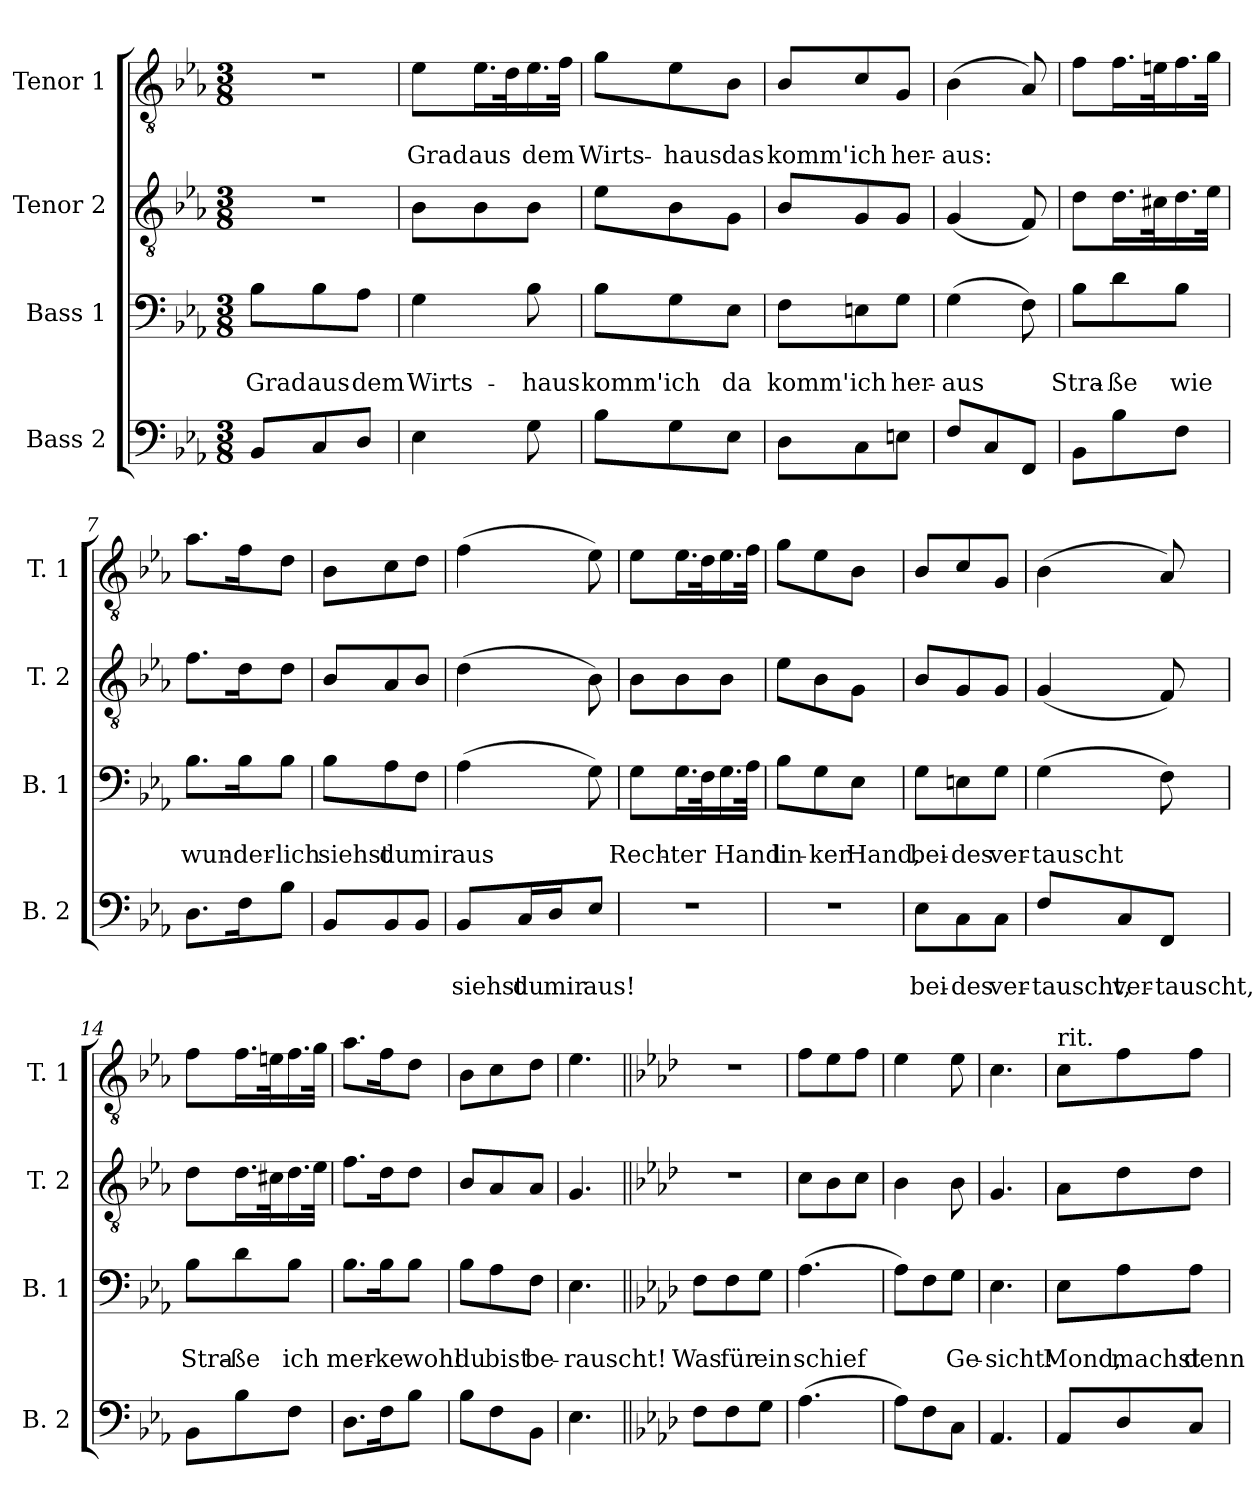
**kern	**text	**text	**kern	**text	**text	**kern	**kern	**text	**text
*part4	*part4	*part4	*part3	*part3	*part3	*part2	*part1	*part1	*part1
*staff4	*staff4	*staff4	*staff3	*staff3	*staff3	*staff2	*staff1	*staff1	*staff1
*I"Bass 2	*	*	*I"Bass 1	*	*	*I"Tenor 2	*I"Tenor 1	*	*
*I'B. 2	*	*	*I'B. 1	*	*	*I'T. 2	*I'T. 1	*	*
*clefF4	*	*	*clefF4	*	*	*clefGv2	*clefGv2	*	*
*k[b-e-a-]	*	*	*k[b-e-a-]	*	*	*k[b-e-a-]	*k[b-e-a-]	*	*
*M3/8	*	*	*M3/8	*	*	*M3/8	*M3/8	*	*
*MM80	*	*	*MM80	*	*	*MM80	*MM80	*	*
=1	=1	=1	=1	=1	=1	=1	=1	=1	=1
!	!	!	!	!	!LO:LY:b	!	!	!	!
8BB-/L	.	.	8B-\L	.	Grad	4.r	4.r	.	.
!	!	!	!	!	!LO:LY:b	!	!	!	!
8C/	.	.	8B-\	.	aus	.	.	.	.
!	!	!	!	!	!LO:LY:b	!	!	!	!
8D/J	.	.	8A-\J	.	dem	.	.	.	.
=2	=2	=2	=2	=2	=2	=2	=2	=2	=2
!	!	!	!	!	!LO:LY:b	!	!	!	!LO:LY:b
4E-\	.	.	4G\	.	Wirts-	8B-\L	8e-\L	.	Grad
!	!	!	!	!	!	!	!	!	!LO:LY:b
.	.	.	.	.	.	8B-\	16.e-\L	.	aus
.	.	.	.	.	.	.	32d\K	.	.
!	!	!	!	!	!LO:LY:b	!	!	!	!LO:LY:b
8G\	.	.	8B-\	.	-haus	8B-\J	16.e-\	.	dem
.	.	.	.	.	.	.	32f\JJk	.	.
=3	=3	=3	=3	=3	=3	=3	=3	=3	=3
!	!	!	!	!	!LO:LY:b	!	!	!	!LO:LY:b
8B-\L	.	.	8B-\L	.	komm'	8e-\L	8g\L	.	Wirts-
!	!	!	!	!	!LO:LY:b	!	!	!	!LO:LY:b
8G\	.	.	8G\	.	ich	8B-\	8e-\	.	-haus
!	!	!	!	!	!LO:LY:b	!	!	!	!LO:LY:b
8E-\J	.	.	8E-\J	.	da	8G\J	8B-\J	.	das
=4	=4	=4	=4	=4	=4	=4	=4	=4	=4
!	!	!	!	!	!LO:LY:b	!	!	!	!LO:LY:b
8D\L	.	.	8F\L	.	komm'	8B-/L	8B-/L	.	komm'
!	!	!	!	!	!LO:LY:b	!	!	!	!LO:LY:b
8C\	.	.	8En\	.	ich	8G/	8c/	.	ich
!	!	!	!	!	!LO:LY:b	!	!	!	!LO:LY:b
8En\J	.	.	8G\J	.	her-	8G/J	8G/J	.	her-
=5	=5	=5	=5	=5	=5	=5	=5	=5	=5
!	!	!	!	!	!LO:LY:b	!	!	!	!LO:LY:b
8F/L	.	.	(>4G\	.	-aus	(<4G/	(>4B-\	.	-aus:
8C/	.	.	.	.	.	.	.	.	.
8FF/J	.	.	8F\)	.	.	8F/)	8A-/)	.	.
!!LO:LB:g=z
=6	=6	=6	=6	=6	=6	=6	=6	=6	=6
!	!	!	!	!	!LO:LY:b	!	!	!	!
8BB-\L	.	.	8B-\L	.	Stra-	8d\L	8f\L	.	.
!	!	!	!	!	!LO:LY:b	!	!	!	!
8B-\	.	.	8d\	.	-ße	16.d\L	16.f\L	.	.
.	.	.	.	.	.	32c#X\K	32en\K	.	.
!	!	!	!	!	!LO:LY:b	!	!	!	!
8F\J	.	.	8B-\J	.	wie	16.d\	16.f\	.	.
.	.	.	.	.	.	32e-\JJk	32g\JJk	.	.
=7	=7	=7	=7	=7	=7	=7	=7	=7	=7
!	!	!	!	!	!LO:LY:b	!	!	!	!
8.D\L	.	.	8.B-\L	.	wun-	8.f\L	8.a-\L	.	.
!	!	!	!	!	!LO:LY:b	!	!	!	!
16F\K	.	.	16B-\K	.	-der-	16d\K	16f\K	.	.
!	!	!	!	!	!LO:LY:b	!	!	!	!
8B-\J	.	.	8B-\J	.	-lich	8d\J	8d\J	.	.
=8	=8	=8	=8	=8	=8	=8	=8	=8	=8
!	!	!	!	!	!LO:LY:b	!	!	!	!
8BB-/L	.	.	8B-\L	.	siehst	8B-/L	8B-\L	.	.
!	!	!	!	!	!LO:LY:b	!	!	!	!
8BB-/	.	.	8A-\	.	du	8A-/	8c\	.	.
!	!	!	!	!	!LO:LY:b	!	!	!	!
8BB-/J	.	.	8F\J	.	mir	8B-/J	8d\J	.	.
=9	=9	=9	=9	=9	=9	=9	=9	=9	=9
!	!	!LO:LY:b	!	!	!LO:LY:b	!	!	!	!
8BB-/L	.	siehst	(>4A-\	.	aus	(>4d\	(>4f\	.	.
!	!	!LO:LY:b	!	!	!	!	!	!	!
16C/L	.	du	.	.	.	.	.	.	.
!	!	!LO:LY:b	!	!	!	!	!	!	!
16D/J	.	mir	.	.	.	.	.	.	.
!	!	!LO:LY:b	!	!	!	!	!	!	!
8E-/J	.	aus!	8G\)	.	.	8B-\)	8e-\)	.	.
=10	=10	=10	=10	=10	=10	=10	=10	=10	=10
!	!	!	!	!	!LO:LY:b	!	!	!	!
4.r	.	.	8G\L	.	Rech-	8B-\L	8e-\L	.	.
!	!	!	!	!	!LO:LY:b	!	!	!	!
.	.	.	16.G\L	.	-ter	8B-\	16.e-\L	.	.
.	.	.	32F\K	.	.	.	32d\K	.	.
!	!	!	!	!	!LO:LY:b	!	!	!	!
.	.	.	16.G\	.	Hand	8B-\J	16.e-\	.	.
.	.	.	32A-\JJk	.	.	.	32f\JJk	.	.
!!LO:LB:g=z
=11	=11	=11	=11	=11	=11	=11	=11	=11	=11
!	!	!	!	!	!LO:LY:b	!	!	!	!
4.r	.	.	8B-\L	.	lin-	8e-\L	8g\L	.	.
!	!	!	!	!	!LO:LY:b	!	!	!	!
.	.	.	8G\	.	-ker	8B-\	8e-\	.	.
!	!	!	!	!	!LO:LY:b	!	!	!	!
.	.	.	8E-\J	.	Hand,	8G\J	8B-\J	.	.
=12	=12	=12	=12	=12	=12	=12	=12	=12	=12
!	!	!LO:LY:b	!	!	!LO:LY:b	!	!	!	!
8E-\L	.	bei-	8G\L	.	bei-	8B-/L	8B-/L	.	.
!	!	!LO:LY:b	!	!	!LO:LY:b	!	!	!	!
8C\	.	-des	8En\	.	-des	8G/	8c/	.	.
!	!	!LO:LY:b	!	!	!LO:LY:b	!	!	!	!
8C\J	.	ver-	8G\J	.	ver-	8G/J	8G/J	.	.
=13	=13	=13	=13	=13	=13	=13	=13	=13	=13
!	!	!LO:LY:b	!	!	!LO:LY:b	!	!	!	!
8F/L	.	-tauscht,	(>4G\	.	-tauscht	(<4G/	(>4B-\	.	.
!	!	!LO:LY:b	!	!	!	!	!	!	!
8C/	.	ver-	.	.	.	.	.	.	.
!	!	!LO:LY:b	!	!	!	!	!	!	!
8FF/J	.	-tauscht,	8F\)	.	.	8F/)	8A-/)	.	.
=14	=14	=14	=14	=14	=14	=14	=14	=14	=14
!	!	!	!	!	!LO:LY:b	!	!	!	!
8BB-\L	.	.	8B-\L	.	Stra-	8d\L	8f\L	.	.
!	!	!	!	!	!LO:LY:b	!	!	!	!
8B-\	.	.	8d\	.	-ße	16.d\L	16.f\L	.	.
.	.	.	.	.	.	32c#X\K	32en\K	.	.
!	!	!	!	!	!LO:LY:b	!	!	!	!
8F\J	.	.	8B-\J	.	ich	16.d\	16.f\	.	.
.	.	.	.	.	.	32e-\JJk	32g\JJk	.	.
=15	=15	=15	=15	=15	=15	=15	=15	=15	=15
!	!	!	!	!	!LO:LY:b	!	!	!	!
8.D\L	.	.	8.B-\L	.	mer-	8.f\L	8.a-\L	.	.
!	!	!	!	!	!LO:LY:b	!	!	!	!
16F\K	.	.	16B-\K	.	-ke	16d\K	16f\K	.	.
!	!	!	!	!	!LO:LY:b	!	!	!	!
8B-\J	.	.	8B-\J	.	wohl	8d\J	8d\J	.	.
=16	=16	=16	=16	=16	=16	=16	=16	=16	=16
!	!	!	!	!	!LO:LY:b	!	!	!	!
8B-\L	.	.	8B-\L	.	du	8B-/L	8B-\L	.	.
!	!	!	!	!	!LO:LY:b	!	!	!	!
8F\	.	.	8A-\	.	bist	8A-/	8c\	.	.
!	!	!	!	!	!LO:LY:b	!	!	!	!
8BB-\J	.	.	8F\J	.	be-	8A-/J	8d\J	.	.
!!LO:PB:g=z
=17	=17	=17	=17	=17	=17	=17	=17	=17	=17
!	!	!	!	!	!LO:LY:b	!	!	!	!
4.E-\	.	.	4.E-\	.	-rauscht!	4.G/	4.e-\	.	.
=18||	=18||	=18||	=18||	=18||	=18||	=18||	=18||	=18||	=18||
*k[b-e-a-d-]	*	*	*k[b-e-a-d-]	*	*	*k[b-e-a-d-]	*k[b-e-a-d-]	*	*
*	*	*	*	*	*	*	*MM40	*	*
!	!	!	!	!	!LO:LY:b	!	!	!	!
8F\L	.	.	8F\L	.	Was	4.r	4.r	.	.
!	!	!	!	!	!LO:LY:b	!	!	!	!
8F\	.	.	8F\	.	für	.	.	.	.
!	!	!	!	!	!LO:LY:b	!	!	!	!
8G\J	.	.	8G\J	.	ein	.	.	.	.
=19	=19	=19	=19	=19	=19	=19	=19	=19	=19
!	!	!	!	!	!LO:LY:b	!	!	!	!
(>4.A-\	.	.	(>4.A-\	.	schief	8c\L	8f\L	.	.
.	.	.	.	.	.	8B-\	8e-\	.	.
.	.	.	.	.	.	8c\J	8f\J	.	.
=20	=20	=20	=20	=20	=20	=20	=20	=20	=20
8A-\L)	.	.	8A-\L)	.	.	4B-\	4e-\	.	.
8F\	.	.	8F\	.	.	.	.	.	.
!	!	!	!	!	!LO:LY:b	!	!	!	!
8C\J	.	.	8G\J	.	Ge-	8B-\	8e-\	.	.
=21	=21	=21	=21	=21	=21	=21	=21	=21	=21
!	!	!	!	!	!LO:LY:b	!	!	!	!
4.AA-/	.	.	4.E-\	.	-sicht!	4.G/	4.c\	.	.
=22	=22	=22	=22	=22	=22	=22	=22	=22	=22
!	!	!	!	!	!	!	!LO:TX:a:t=rit.	!	!
!	!	!	!	!	!LO:LY:b	!	!	!	!
8AA-/L	.	.	8E-\L	.	Mond,	8A-\L	8c\L	.	.
!	!	!	!	!	!LO:LY:b	!	!	!	!
8D-/	.	.	8A-\	.	machst	8d-\	8f\	.	.
!	!	!	!	!	!LO:LY:b	!	!	!	!
8C/J	.	.	8A-\J	.	denn	8d-\J	8f\J	.	.
=	=	=	=	=	=	=	=	=	=
*-	*-	*-	*-	*-	*-	*-	*-	*-	*-
